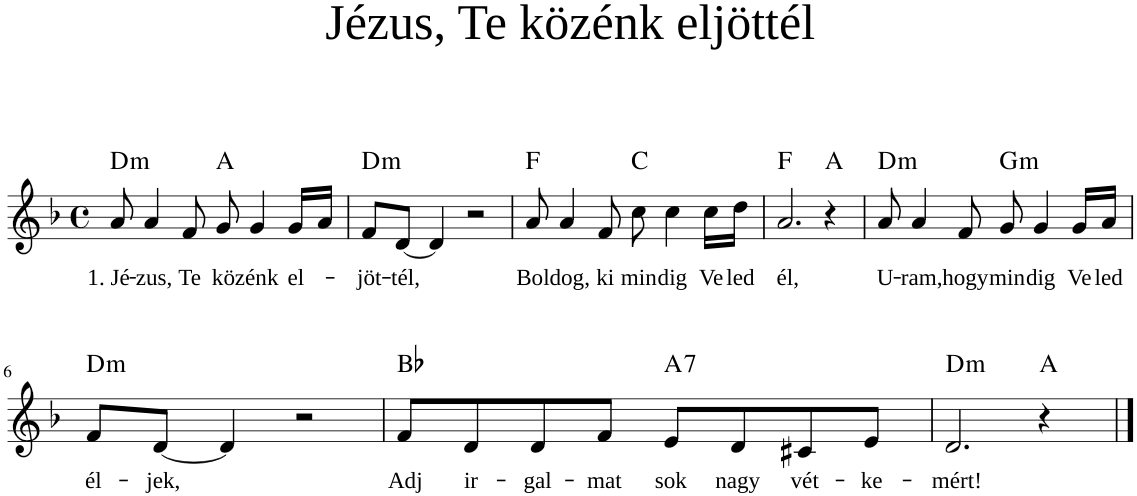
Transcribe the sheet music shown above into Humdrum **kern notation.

**kern	**text	**harte
*part1	*part1	*part1
*staff1	*staff1	*
*I"Piano	*	*
*I'Pno	*	*
*clefG2	*	*
*k[b-]	*	*
*M4/4	*	*
*met(c)	*	*
=1	=1	=1
!	!LO:LY:b	!LO:H:kt=m
8a/	1. Jé-	D:min
!	!LO:LY:b	!
4a/	-zus,	.
!	!LO:LY:b	!
8f/	Te	.
!	!LO:LY:b	!
8g/	kö-	A:maj
!	!LO:LY:b	!
4g/	-zénk	.
!	!LO:LY:b	!
16g/LL	el-	.
16a/JJ	.	.
=2	=2	=2
!	!LO:LY:b	!LO:H:kt=m
8f/L	-jöt-	D:min
!	!LO:LY:b	!
[8d/J	-tél,	.
4d/]	.	.
2r	.	.
=3	=3	=3
!	!LO:LY:b	!
8a/	Bol-	F:maj
!	!LO:LY:b	!
4a/	-dog,	.
!	!LO:LY:b	!
8f/	ki	.
!	!LO:LY:b	!
8cc\	min-	C:maj
!	!LO:LY:b	!
4cc\	-dig	.
!	!LO:LY:b	!
16cc\LL	Ve-	.
!	!LO:LY:b	!
16dd\JJ	-led	.
=4	=4	=4
!	!LO:LY:b	!
2.a/	él,	F:maj
4r	.	A:maj
=5	=5	=5
!	!LO:LY:b	!LO:H:kt=m
8a/	U-	D:min
!	!LO:LY:b	!
4a/	-ram,	.
!	!LO:LY:b	!
8f/	hogy	.
!	!LO:LY:b	!LO:H:kt=m
8g/	min-	G:min
!	!LO:LY:b	!
4g/	-dig	.
!	!LO:LY:b	!
16g/LL	Ve-	.
!	!LO:LY:b	!
16a/JJ	-led	.
!!LO:LB:g=z
=6	=6	=6
!	!LO:LY:b	!LO:H:kt=m
8f/L	él-	D:min
!	!LO:LY:b	!
[8d/J	-jek,	.
4d/]	.	.
2r	.	.
=7	=7	=7
!	!LO:LY:b	!
8f/L	Adj	Bb:maj
!	!LO:LY:b	!
8d/	ir-	.
!	!LO:LY:b	!
8d/	-gal-	.
!	!LO:LY:b	!
8f/J	-mat	.
!	!LO:LY:b	!LO:H:kt=7
8e/L	sok	A:7
!	!LO:LY:b	!
8d/	nagy	.
!	!LO:LY:b	!
8c#X/	vét-	.
!	!LO:LY:b	!
8e/J	-ke-	.
=8	=8	=8
!	!LO:LY:b	!LO:H:kt=m
2.d/	-mért!	D:min
4r	.	A:maj
==	==	==
*-	*-	*-
